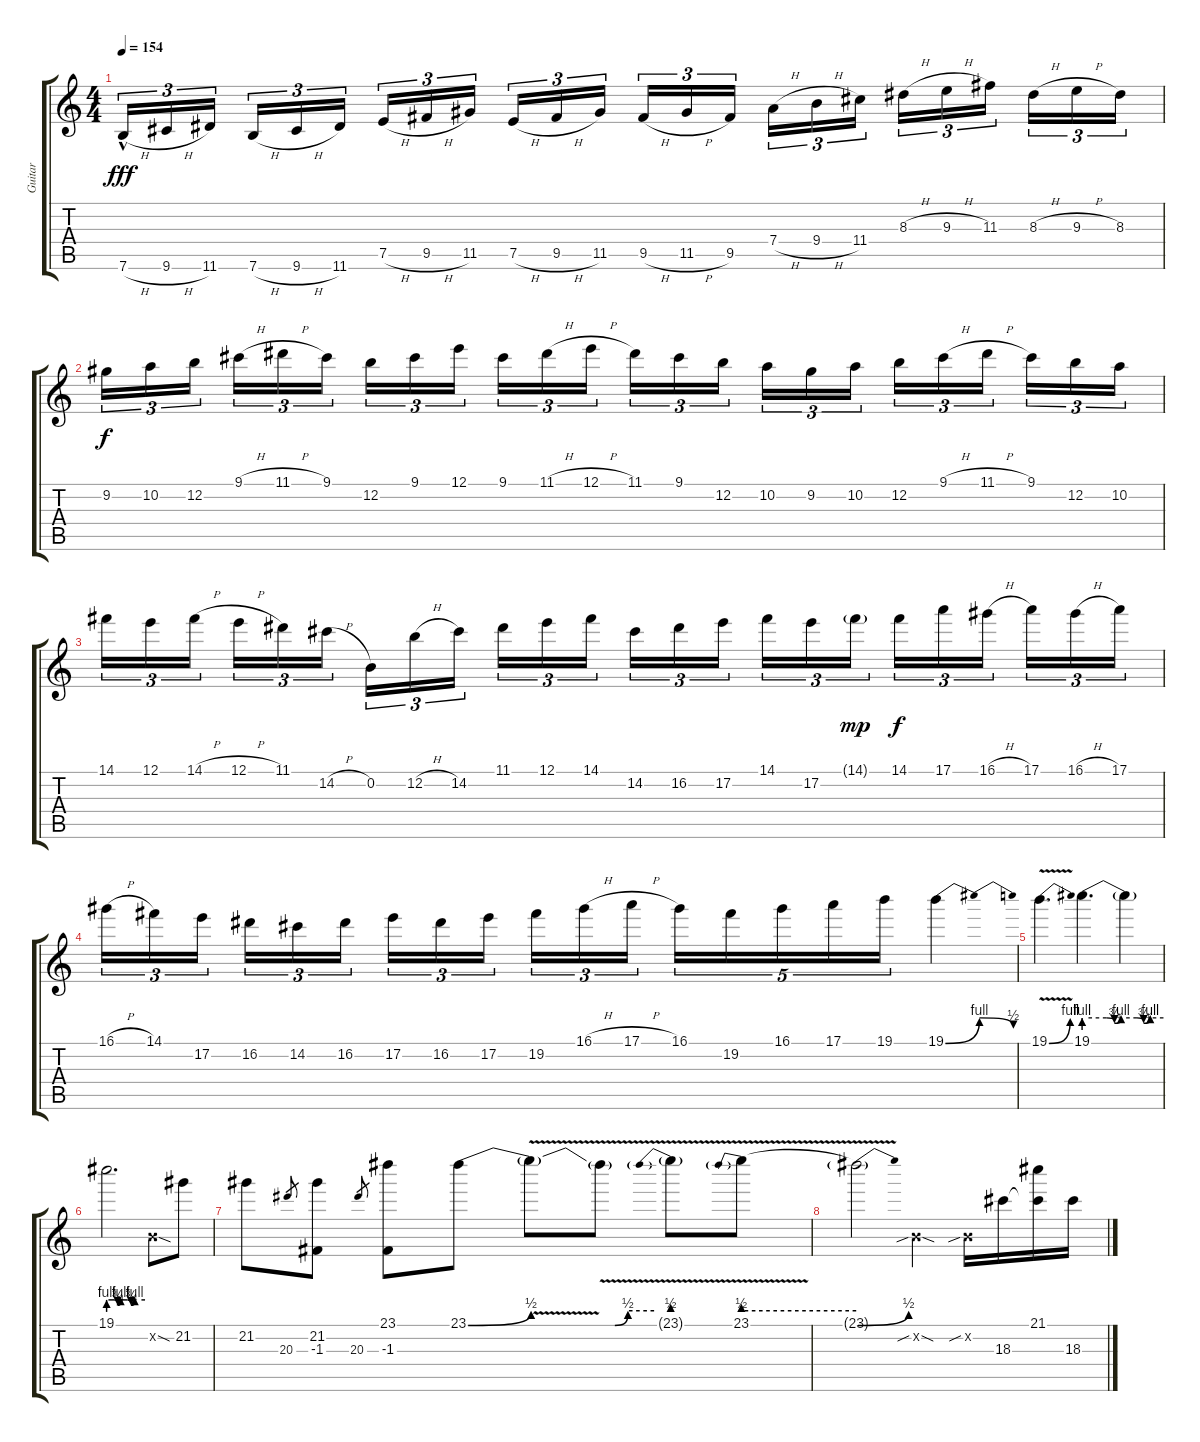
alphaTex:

\track ("Guitar" "Guitar") {instrument electricguitarclean}
\staff {score tabs}
\tuning (E4 B3 G3 D3 A2 E2) {hide}
\ts (4 4)
\tempo 154
\clef g2
\ks c
7.6{h hac}.16{tu (3 2) dy fff} 9.6{h}.16{tu (3 2)} 11.6.16{tu (3 2) beam splitsecondary} 7.6{h}.16{tu (3 2)} 9.6{h}.16{tu (3 2)} 11.6.16{tu (3 2)} 7.5{h}.16{tu (3 2)} 9.5{h}.16{tu (3 2)} 11.5.16{tu (3 2) beam splitsecondary} 7.5{h}.16{tu (3 2)} 9.5{h}.16{tu (3 2)} 11.5.16{tu (3 2)} 9.5{h}.16{tu (3 2)} 11.5{h}.16{tu (3 2)} 9.5.16{tu (3 2) beam splitsecondary} 7.4{h}.16{tu (3 2)} 9.4{h}.16{tu (3 2)} 11.4.16{tu (3 2)} 8.3{h}.16{tu (3 2)} 9.3{h}.16{tu (3 2)} 11.3.16{tu (3 2) beam splitsecondary} 8.3{h}.16{tu (3 2)} 9.3{h}.16{tu (3 2)} 8.3.16{tu (3 2)} |
9.2.16{tu (3 2) dy f} 10.2.16{tu (3 2)} 12.2.16{tu (3 2) beam splitsecondary} 9.1{h}.16{tu (3 2)} 11.1{h}.16{tu (3 2)} 9.1.16{tu (3 2)} 12.2.16{tu (3 2)} 9.1.16{tu (3 2)} 12.1.16{tu (3 2) beam splitsecondary} 9.1.16{tu (3 2)} 11.1{h}.16{tu (3 2)} 12.1{h}.16{tu (3 2)} 11.1.16{tu (3 2)} 9.1.16{tu (3 2)} 12.2.16{tu (3 2) beam splitsecondary} 10.2.16{tu (3 2)} 9.2.16{tu (3 2)} 10.2.16{tu (3 2)} 12.2.16{tu (3 2)} 9.1{h}.16{tu (3 2)} 11.1{h}.16{tu (3 2) beam splitsecondary} 9.1.16{tu (3 2)} 12.2.16{tu (3 2)} 10.2.16{tu (3 2)} |
14.1.16{tu (3 2)} 12.1.16{tu (3 2)} 14.1{h}.16{tu (3 2) beam splitsecondary} 12.1{h}.16{tu (3 2)} 11.1.16{tu (3 2)} 14.2{h}.16{tu (3 2)} 0.2.16{tu (3 2)} 12.2{h}.16{tu (3 2)} 14.2.16{tu (3 2) beam splitsecondary} 11.1.16{tu (3 2)} 12.1.16{tu (3 2)} 14.1.16{tu (3 2)} 14.2.16{tu (3 2)} 16.2.16{tu (3 2)} 17.2.16{tu (3 2) beam splitsecondary} 14.1.16{tu (3 2)} 17.2.16{tu (3 2)} 14.1{g}.16{tu (3 2) dy mp} 14.1.16{tu (3 2) dy f} 17.1.16{tu (3 2)} 16.1{h}.16{tu (3 2) beam splitsecondary} 17.1.16{tu (3 2)} 16.1{h}.16{tu (3 2)} 17.1.16{tu (3 2)} |
16.1{h}.16{tu (3 2)} 14.1.16{tu (3 2)} 17.2.16{tu (3 2) beam splitsecondary} 16.2.16{tu (3 2)} 14.2.16{tu (3 2)} 16.2.16{tu (3 2)} 17.2.16{tu (3 2)} 16.2.16{tu (3 2)} 17.2.16{tu (3 2) beam splitsecondary} 19.2.16{tu (3 2)} 16.1{h}.16{tu (3 2)} 17.1{h}.16{tu (3 2)} 16.1.16{tu (5 4)} 19.2.16{tu (5 4)} 16.1.16{tu (5 4)} 17.1.16{tu (5 4)} 19.1.16{tu (5 4)} 19.1{be (bendrelease 0 0 15 4 45 4 60 2)}.4 |
19.1{be (bend 0 0 60 4) v}.4{d} 19.1{be (custom 0 4 17 4 23 3 28 4 40 4 45 3 50 4 60 4)}.4{d} 19.1{t}.4 |
19.1{be (custom 0 4 10 4 15 3 20 4 31 4 37 3 43 4 60 4)}.2{d} 0.2{sod x}.8 21.2.8 |
21.2.8 20.3.8{gr} (21.2 -1.3).8 20.3.8{gr} (23.1 -1.3).8 23.1{be (bend 0 0 60 2)}.8 23.1{v t}.8 23.1{be (custom 0 0 15 0 30 2 60 2) t}.8 23.1{be (prebend 0 2 60 2) v g}.8 23.1{be (prebend 0 2 60 2) v}.8 |
23.1{be (bend 0 0 60 2) v t}.2 0.2{sib sod x}.4 0.2{sib x}.16 18.3.16 (21.1 18.3{t}).16 18.3.16
